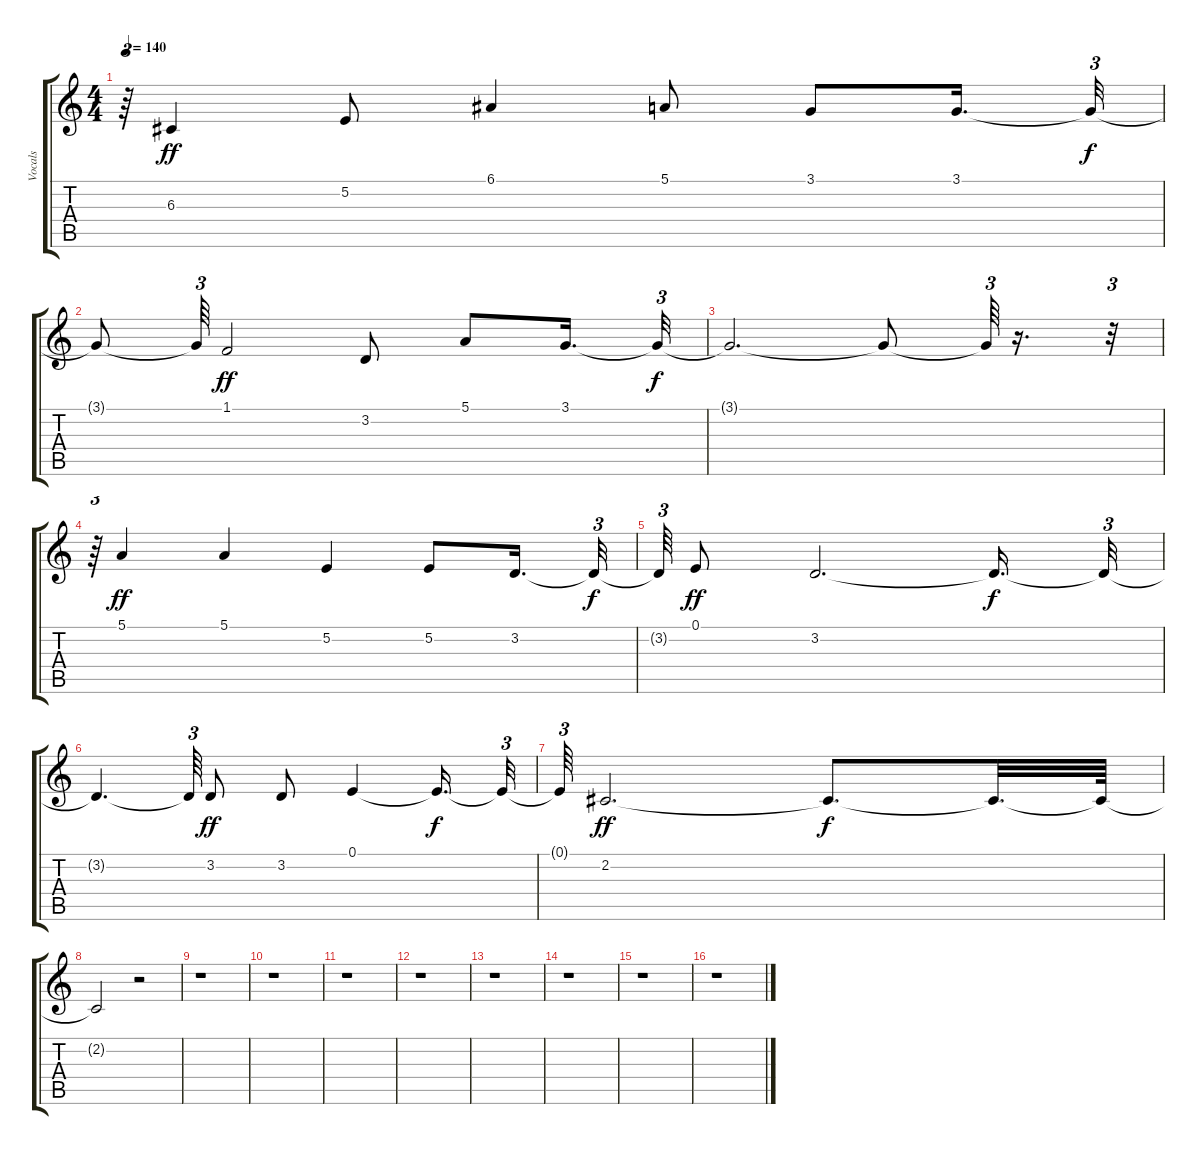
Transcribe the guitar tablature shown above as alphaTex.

\track ("Vocals" "Vocals") {instrument lead2sawtooth}
\staff {score tabs}
\tuning (E4 B3 G3 D3 A2 E2) {hide}
\ts (4 4)
\tempo 140
\clef g2
\ks c
r.64{tu (3 2) dy f} 6.3.4{dy ff} 5.2.8 6.1.4 5.1.8 3.1.8 3.1.16{d} 3.1{t}.32{tu (3 2) dy f} |
3.1{t}.8 3.1{t}.64{tu (3 2)} 1.1.2{dy ff} 3.2.8 5.1.8 3.1.16{d} 3.1{t}.32{tu (3 2) dy f} |
3.1{t}.2{d} 3.1{t}.8 3.1{t}.64{tu (3 2)} r.16{d} r.32{tu (3 2)} |
r.64{tu (3 2)} 5.1.4{dy ff} 5.1.4 5.2.4 5.2.8 3.2.16{d} 3.2{t}.32{tu (3 2) dy f} |
3.2{t}.64{tu (3 2)} 0.1.8{dy ff} 3.2.2{d} 3.2{t}.16{d dy f} 3.2{t}.32{tu (3 2)} |
3.2{t}.4{d} 3.2{t}.64{tu (3 2)} 3.2.8{dy ff} 3.2.8 0.1.4 0.1{t}.16{d dy f} 0.1{t}.32{tu (3 2)} |
0.1{t}.64{tu (3 2)} 2.2.2{d dy ff} 2.2{t}.8{d dy f} 2.2{t}.32{d} 2.2{t}.64 |
2.2{t}.2 r.2 |
r.1 |
r.1 |
r.1 |
r.1 |
r.1 |
r.1 |
r.1 |
r.1
